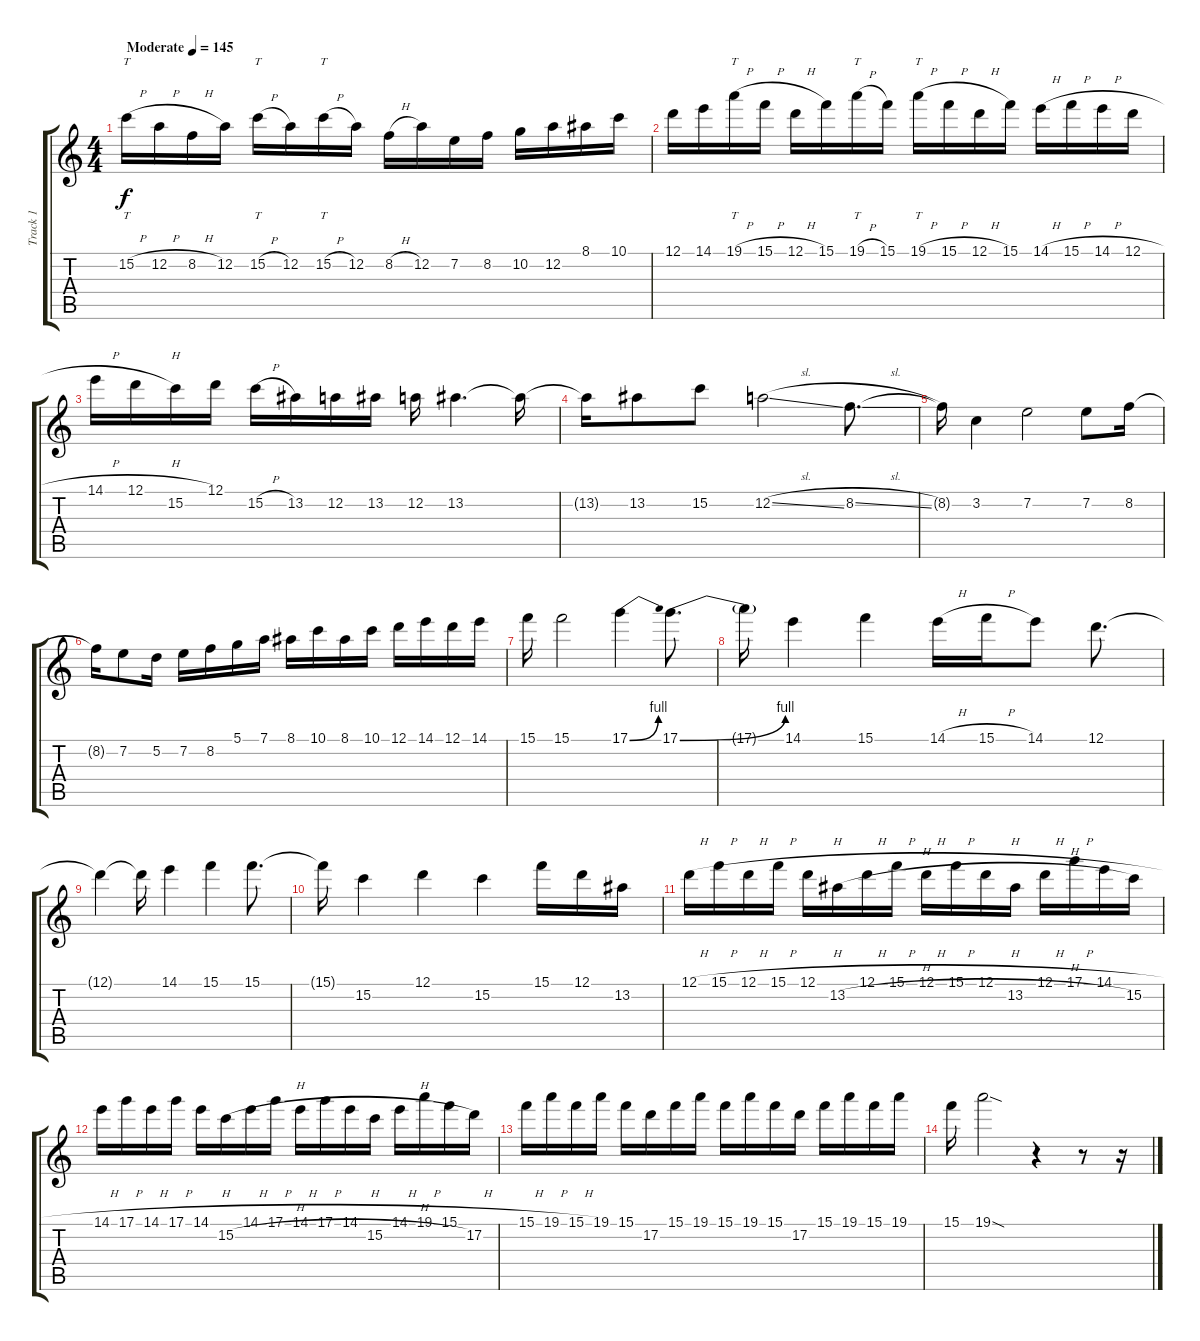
\track ("Track 1" "Track 1") {instrument overdrivenguitar}
\staff {score tabs}
\tuning (D4 A3 F3 C3 G2 D2) {hide}
\ts (4 4)
\tempo (145 "Moderate")
\clef g2
\ks c
15.2{h}.16{tt dy f instrument overdrivenguitar} 12.2{h}.16 8.2{h}.16 12.2.16 15.2{h}.16{tt} 12.2.16 15.2{h}.16{tt} 12.2.16 8.2{h}.16 12.2.16 7.2.16 8.2.16 10.2.16 12.2.16 8.1.16 10.1.16 |
12.1.16 14.1.16 19.1{h}.16{tt} 15.1{h}.16 12.1{h}.16 15.1.16 19.1{h}.16{tt} 15.1.16 19.1{h}.16{tt} 15.1{h}.16 12.1{h}.16 15.1.16 14.1{h}.16 15.1{h}.16 14.1{h}.16 12.1{h}.16 |
14.1{h}.16 12.1{h}.16 15.2.16 12.1.16 15.2{h}.16 13.2.16 12.2.16 13.2.16 12.2.16 13.2.4{d} 13.2{t}.16 |
13.2{t}.16 13.2.8 15.2.8 12.2{sl}.2 8.2{sl}.8{d} |
8.2{t}.16 3.2.4 7.2.2 7.2.8 8.2.16 |
8.2{t}.16 7.2.8 5.2.16 7.2.16 8.2.16 5.1.16 7.1.16 8.1.16 10.1.16 8.1.16 10.1.16 12.1.16 14.1.16 12.1.16 14.1.16 |
15.1.16 15.1.2 17.1{be (bend 0 0 60 4)}.4 17.1{be (bend 0 0 60 4)}.8{d} |
17.1{t}.16 14.1.4 15.1.4 14.1{h}.16 15.1{h}.16 14.1.8 12.1.8{d} |
12.1{t}.4 12.1{t}.16 14.1.4 15.1.4 15.1.8{d} |
15.1{t}.16 15.2.4 12.1.4 15.2.4 15.1.16 12.1.16 13.2.16 |
12.1{h}.16 15.1{h}.16 12.1{h}.16 15.1{h}.16 12.1{h}.16 13.2{h}.16 12.1{h}.16 15.1{h}.16 12.1{h}.16 15.1{h}.16 12.1{h}.16 13.2{h}.16 12.1{h}.16 17.1{h}.16 14.1{h}.16 15.2.16 |
14.1{h}.16 17.1{h}.16 14.1{h}.16 17.1{h}.16 14.1{h}.16 15.2{h}.16 14.1{h}.16 17.1{h}.16 14.1{h}.16 17.1{h}.16 14.1{h}.16 15.2{h}.16 14.1{h}.16 19.1{h}.16 15.1{h}.16 17.2.16 |
15.1{h}.16 19.1{h}.16 15.1{h}.16 19.1.16 15.1.16 17.2.16 15.1.16 19.1.16 15.1.16 19.1.16 15.1.16 17.2.16 15.1.16 19.1.16 15.1.16 19.1.16 |
15.1.16 19.1{sod}.2 r.4 r.8 r.16
